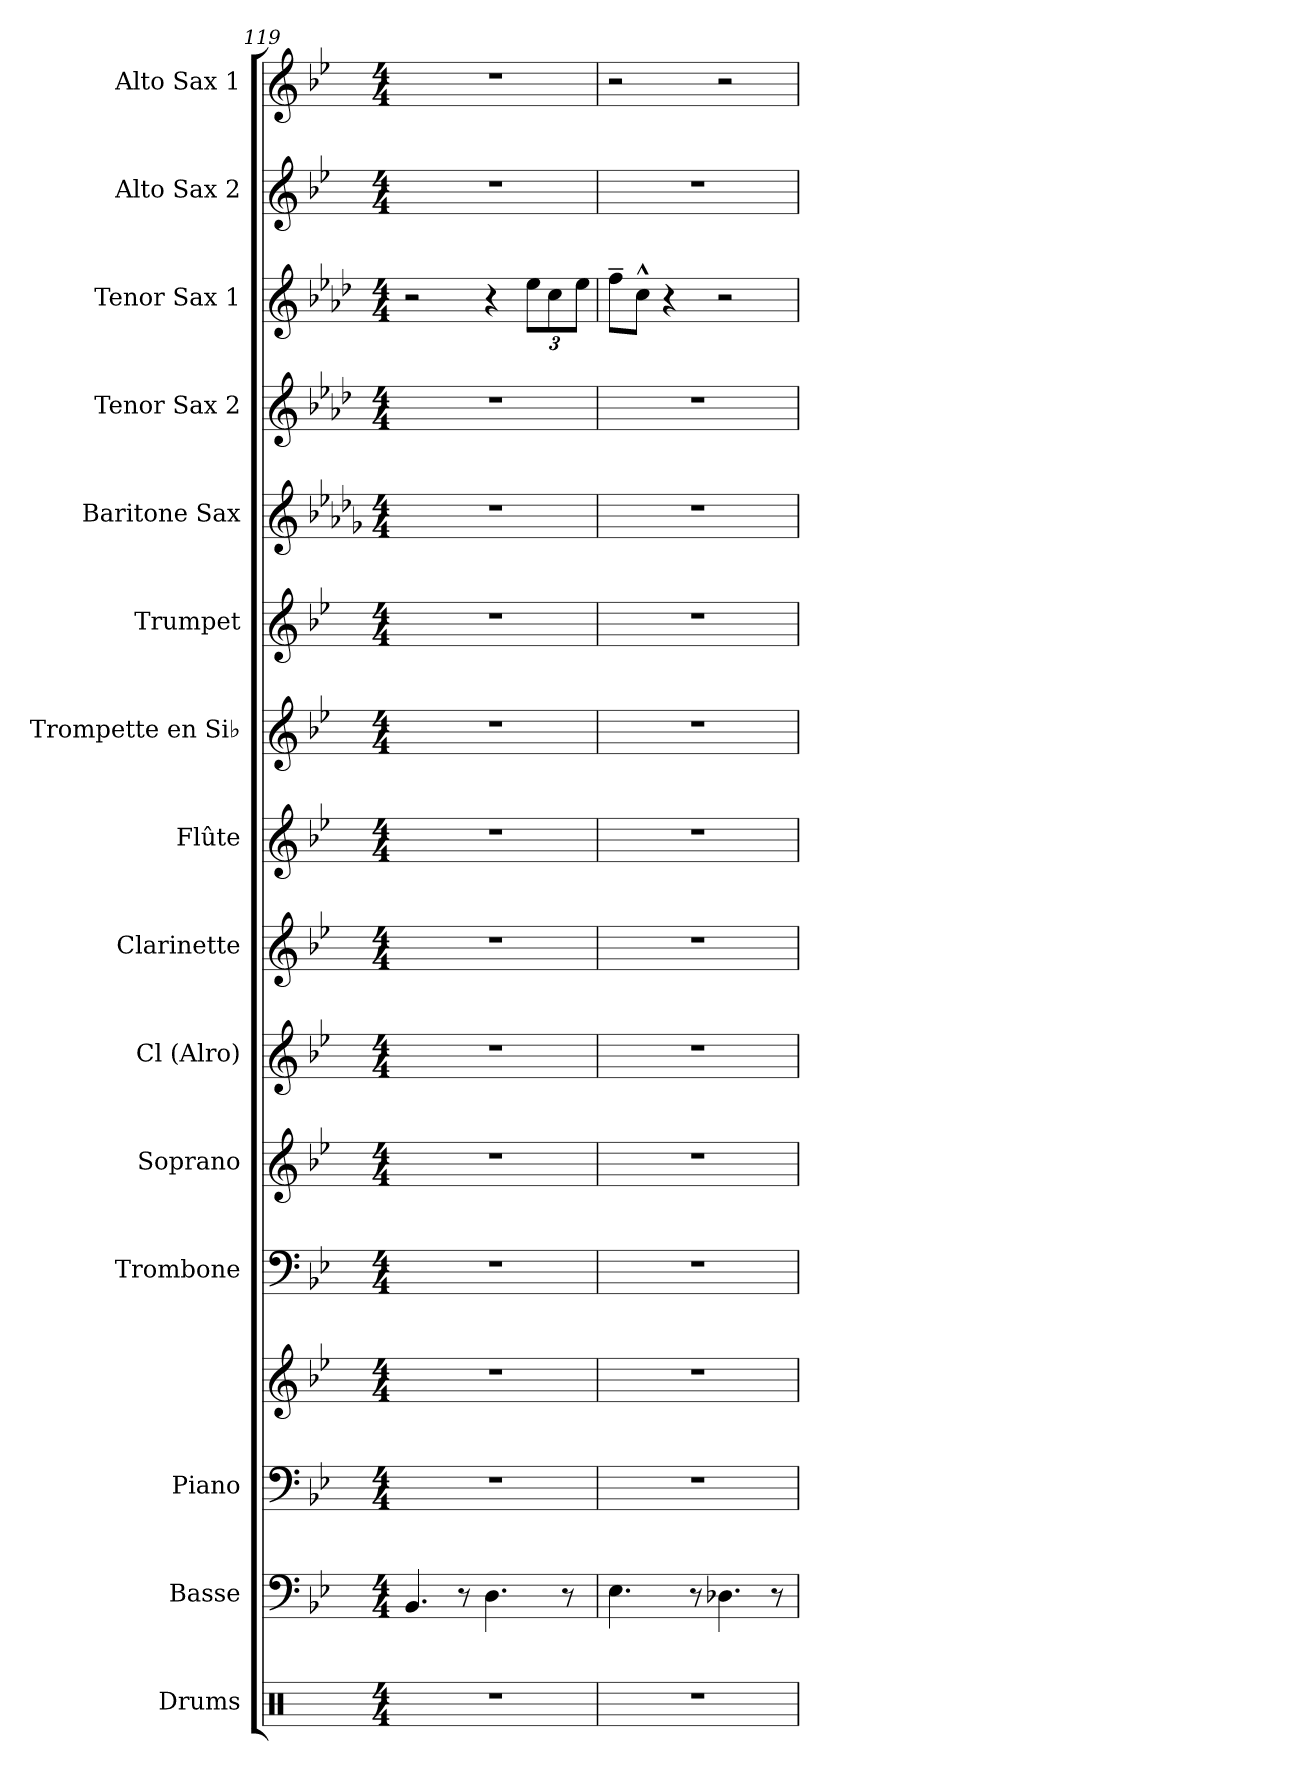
**kern	**kern	**kern	**kern	**kern	**kern	**kern	**kern	**kern	**kern	**kern	**kern	**kern	**kern	**kern	**kern
*part15	*part14	*part13	*part13	*part12	*part11	*part10	*part9	*part8	*part7	*part6	*part5	*part4	*part3	*part2	*part1
*staff16	*staff15	*staff14	*staff13	*staff12	*staff11	*staff10	*staff9	*staff8	*staff7	*staff6	*staff5	*staff4	*staff3	*staff2	*staff1
*I"Drums	*I"Basse	*I"Piano	*	*I"Trombone	*I"Soprano	*I"Cl (Alro)	*I"Clarinette	*I"Flûte	*I"Trompette en Si♭	*I"Trumpet	*I"Baritone Sax	*I"Tenor Sax 2	*I"Tenor Sax 1	*I"Alto Sax 2	*I"Alto Sax 1
*	*I'B	*I'P	*	*I'Tb	*I'Sop	*I'Cla	*I'Cl	*I'Fl.	*I'Tromp. Si♭	*I'Tp	*I'Bar	*	*	*I'Sa2	*I'Sa1
*clefX	*clefF4	*clefF4	*clefG2	*clefF4	*clefG2	*clefG2	*clefG2	*clefG2	*clefG2	*clefG2	*clefG2	*clefG2	*clefG2	*clefG2	*clefG2
*	*ITrd7c12	*	*	*	*ITrd1c2	*ITrd5c9	*ITrd1c2	*	*ITrd1c2	*ITrd1c2	*ITrd12c21	*ITrd8c14	*ITrd8c14	*ITrd5c9	*ITrd5c9
*k[]	*k[b-e-]	*k[b-e-]	*k[b-e-]	*k[b-e-]	*k[b-e-a-d-]	*k[b-e-a-d-g-]	*k[b-e-a-d-]	*k[b-e-]	*k[b-e-a-d-]	*k[b-e-a-d-]	*k[b-e-a-d-g-]	*k[b-e-a-d-]	*k[b-e-a-d-]	*k[b-e-a-d-g-]	*k[b-e-a-d-g-]
*M4/4	*M4/4	*M4/4	*M4/4	*M4/4	*M4/4	*M4/4	*M4/4	*M4/4	*M4/4	*M4/4	*M4/4	*M4/4	*M4/4	*M4/4	*M4/4
=119	=119	=119	=119	=119	=119	=119	=119	=119	=119	=119	=119	=119	=119	=119	=119
1r	4.BBB-/	1r	1r	1r	1r	1r	1r	1r	1r	1r	1r	1r	2r	1r	1r
.	8r	.	.	.	.	.	.	.	.	.	.	.	.	.	.
.	4.DD\	.	.	.	.	.	.	.	.	.	.	.	4r	.	.
*	*	*	*	*	*	*	*	*	*	*	*	*	*Xbrackettup	*	*
.	.	.	.	.	.	.	.	.	.	.	.	.	12e-\L	.	.
.	.	.	.	.	.	.	.	.	.	.	.	.	12c\	.	.
.	8r	.	.	.	.	.	.	.	.	.	.	.	.	.	.
.	.	.	.	.	.	.	.	.	.	.	.	.	12e-\J	.	.
=120	=120	=120	=120	=120	=120	=120	=120	=120	=120	=120	=120	=120	=120	=120	=120
1r	4.EE-\	1r	1r	1r	1r	1r	1r	1r	1r	1r	1r	1r	8f~\L	1r	2r
.	.	.	.	.	.	.	.	.	.	.	.	.	8c^^\J	.	.
.	.	.	.	.	.	.	.	.	.	.	.	.	4r	.	.
.	8r	.	.	.	.	.	.	.	.	.	.	.	.	.	.
.	4.DD-X\	.	.	.	.	.	.	.	.	.	.	.	2r	.	2r
.	8r	.	.	.	.	.	.	.	.	.	.	.	.	.	.
=	=	=	=	=	=	=	=	=	=	=	=	=	=	=	=
*-	*-	*-	*-	*-	*-	*-	*-	*-	*-	*-	*-	*-	*-	*-	*-
